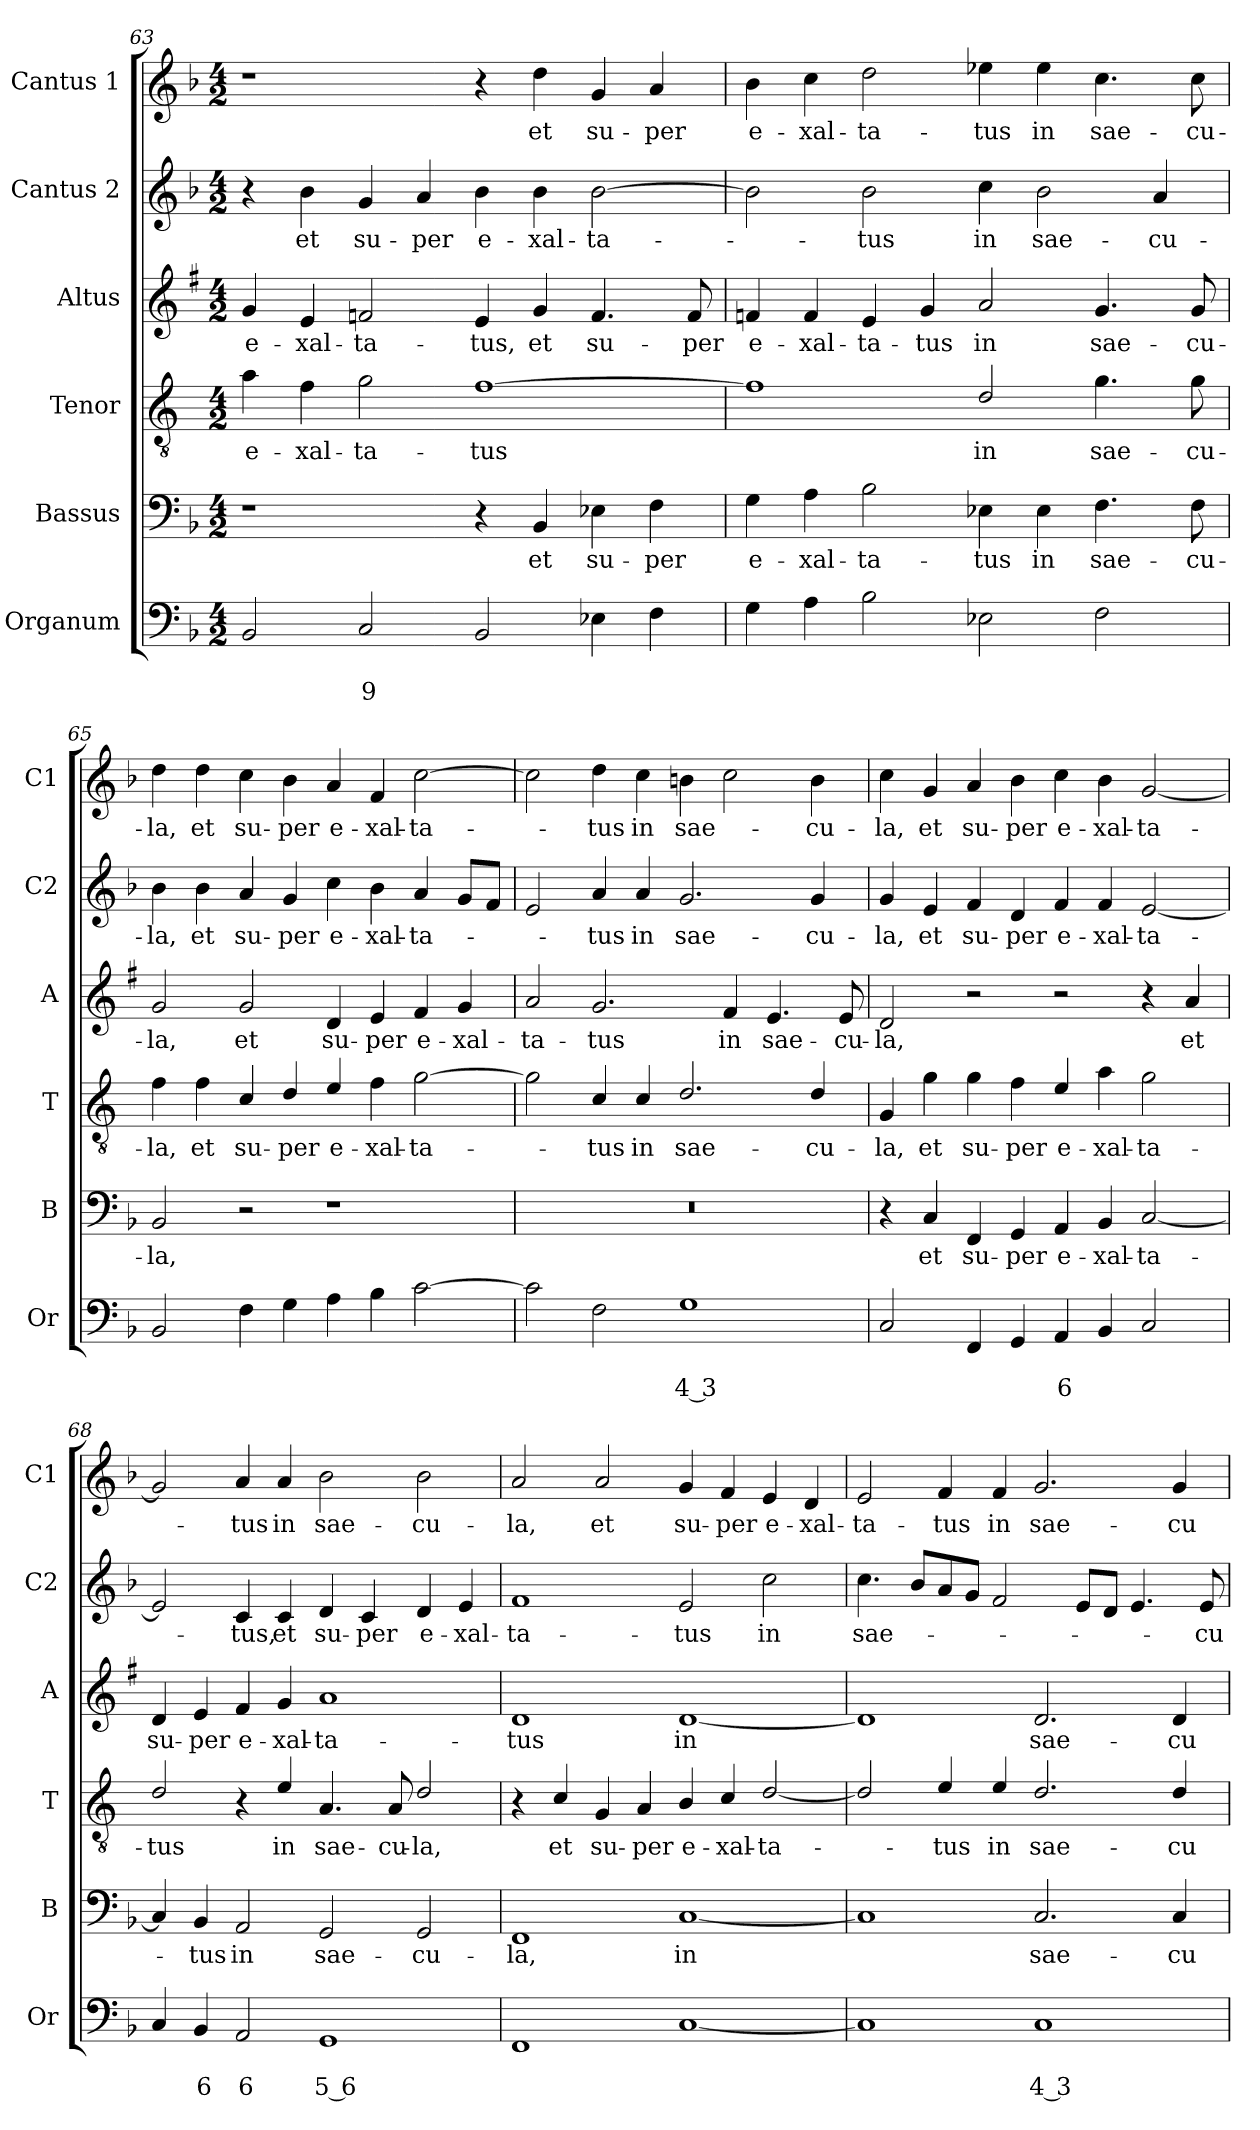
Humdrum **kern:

**kern	**text	**text	**kern	**text	**kern	**text	**kern	**text	**kern	**text	**kern	**text
*part6	*part6	*part6	*part5	*part5	*part4	*part4	*part3	*part3	*part2	*part2	*part1	*part1
*staff6	*staff6	*staff6	*staff5	*staff5	*staff4	*staff4	*staff3	*staff3	*staff2	*staff2	*staff1	*staff1
*I"Organum	*	*	*I"Bassus	*	*I"Tenor	*	*I"Altus	*	*I"Cantus 2	*	*I"Cantus 1	*
*I'Or	*	*	*I'B	*	*I'T	*	*I'A	*	*I'C2	*	*I'C1	*
!!LO:LB:g=z
*clefF4	*	*	*clefF4	*	*clefGv2	*	*clefG2	*	*clefG2	*	*clefG2	*
*	*	*	*	*	*ITrd4c7	*	*ITrd1c2	*	*	*	*	*
*k[b-]	*	*	*k[b-]	*	*k[b-]	*	*k[b-]	*	*k[b-]	*	*k[b-]	*
*F:	*	*	*F:	*	*F:	*	*F:	*	*F:	*	*F:	*
*M4/2	*	*	*M4/2	*	*M4/2	*	*M4/2	*	*M4/2	*	*M4/2	*
=63	=63	=63	=63	=63	=63	=63	=63	=63	=63	=63	=63	=63
!	!	!	!	!	!	!LO:LY:b	!	!LO:LY:b	!	!	!	!
2BB-/	.	.	1r	.	4d\	e-	4f/	e-	4r	.	1r	.
!	!	!	!	!	!	!LO:LY:b	!	!LO:LY:b	!	!LO:LY:b	!	!
.	.	.	.	.	4B-\	-xal-	4d/	-xal-	4b-\	et	.	.
!	!	!LO:LY:b	!	!	!	!LO:LY:b	!	!LO:LY:b	!	!LO:LY:b	!	!
2C/	.	9	.	.	2c\	-ta-	2e-X/	-ta-	4g/	su-	.	.
!	!	!	!	!	!	!	!	!	!	!LO:LY:b	!	!
.	.	.	.	.	.	.	.	.	4a/	-per	.	.
!	!	!	!	!	!	!LO:LY:b	!	!LO:LY:b	!	!LO:LY:b	!	!
2BB-/	.	.	4r	.	[1B-	-tus	4d/	-tus,	4b-\	e-	4r	.
!	!	!	!	!LO:LY:b	!	!	!	!LO:LY:b	!	!LO:LY:b	!	!LO:LY:b
.	.	.	4BB-/	et	.	.	4f/	et	4b-\	-xal-	4dd\	et
!	!	!	!	!LO:LY:b	!	!	!	!LO:LY:b	!	!LO:LY:b	!	!LO:LY:b
4E-X\	.	.	4E-X\	su-	.	.	4.e-/	su-	[2b-\	-ta-	4g/	su-
!	!	!	!	!LO:LY:b	!	!	!	!	!	!	!	!LO:LY:b
4F\	.	.	4F\	-per	.	.	.	.	.	.	4a/	-per
!	!	!	!	!	!	!	!	!LO:LY:b	!	!	!	!
.	.	.	.	.	.	.	8e-/	-per	.	.	.	.
=64	=64	=64	=64	=64	=64	=64	=64	=64	=64	=64	=64	=64
!	!	!	!	!LO:LY:b	!	!	!	!LO:LY:b	!	!	!	!LO:LY:b
4G\	.	.	4G\	e-	1B-]	.	4e-X/	e-	2b-\]	.	4b-\	e-
!	!	!	!	!LO:LY:b	!	!	!	!LO:LY:b	!	!	!	!LO:LY:b
4A\	.	.	4A\	-xal-	.	.	4e-/	-xal-	.	.	4cc\	-xal-
!	!	!	!	!LO:LY:b	!	!	!	!LO:LY:b	!	!LO:LY:b	!	!LO:LY:b
2B-\	.	.	2B-\	-ta-	.	.	4d/	-ta-	2b-\	-tus	2dd\	-ta-
!	!	!	!	!	!	!	!	!LO:LY:b	!	!	!	!
.	.	.	.	.	.	.	4f/	-tus	.	.	.	.
!	!	!	!	!LO:LY:b	!	!LO:LY:b	!	!LO:LY:b	!	!LO:LY:b	!	!LO:LY:b
2E-X\	.	.	4E-X\	-tus	2G/	in	2g/	in	4cc\	in	4ee-X\	-tus
!	!	!	!	!LO:LY:b	!	!	!	!	!	!LO:LY:b	!	!LO:LY:b
.	.	.	4E-\	in	.	.	.	.	2b-\	sae-	4ee-\	in
!	!	!	!	!LO:LY:b	!	!LO:LY:b	!	!LO:LY:b	!	!	!	!LO:LY:b
2F\	.	.	4.F\	sae-	4.c\	sae-	4.f/	sae-	.	.	4.cc\	sae-
!	!	!	!	!	!	!	!	!	!	!LO:LY:b	!	!
.	.	.	.	.	.	.	.	.	4a/	-cu-	.	.
!	!	!	!	!LO:LY:b	!	!LO:LY:b	!	!LO:LY:b	!	!	!	!LO:LY:b
.	.	.	8F\	-cu-	8c\	-cu-	8f/	-cu-	.	.	8cc\	-cu-
=65	=65	=65	=65	=65	=65	=65	=65	=65	=65	=65	=65	=65
!	!	!	!	!LO:LY:b	!	!LO:LY:b	!	!LO:LY:b	!	!LO:LY:b	!	!LO:LY:b
2BB-/	.	.	2BB-/	-la,	4B-\	-la,	2f/	-la,	4b-\	-la,	4dd\	-la,
!	!	!	!	!	!	!LO:LY:b	!	!	!	!LO:LY:b	!	!LO:LY:b
.	.	.	.	.	4B-\	et	.	.	4b-\	et	4dd\	et
!	!	!	!	!	!	!LO:LY:b	!	!LO:LY:b	!	!LO:LY:b	!	!LO:LY:b
4F\	.	.	2r	.	4F/	su-	2f/	et	4a/	su-	4cc\	su-
!	!	!	!	!	!	!LO:LY:b	!	!	!	!LO:LY:b	!	!LO:LY:b
4G\	.	.	.	.	4G/	-per	.	.	4g/	-per	4b-\	-per
!	!	!	!	!	!	!LO:LY:b	!	!LO:LY:b	!	!LO:LY:b	!	!LO:LY:b
4A\	.	.	1r	.	4A/	e-	4c/	su-	4cc\	e-	4a/	e-
!	!	!	!	!	!	!LO:LY:b	!	!LO:LY:b	!	!LO:LY:b	!	!LO:LY:b
4B-\	.	.	.	.	4B-\	-xal-	4d/	-per	4b-\	-xal-	4f/	-xal-
!	!	!	!	!	!	!LO:LY:b	!	!LO:LY:b	!	!LO:LY:b	!	!LO:LY:b
[2c\	.	.	.	.	[2c\	-ta-	4e/	e-	4a/	-ta-	[2cc\	-ta-
!	!	!	!	!	!	!	!	!LO:LY:b	!	!	!	!
.	.	.	.	.	.	.	4f/	-xal-	8g/L	.	.	.
.	.	.	.	.	.	.	.	.	8f/J	.	.	.
=66	=66	=66	=66	=66	=66	=66	=66	=66	=66	=66	=66	=66
!	!	!	!	!	!	!	!	!LO:LY:b	!	!	!	!
2c\]	.	.	0r	.	2c\]	.	2g/	-ta-	2e/	.	2cc\]	.
!	!	!	!	!	!	!LO:LY:b	!	!LO:LY:b	!	!LO:LY:b	!	!LO:LY:b
2F\	.	.	.	.	4F/	-tus	2.f/	-tus	4a/	-tus	4dd\	-tus
!	!	!	!	!	!	!LO:LY:b	!	!	!	!LO:LY:b	!	!LO:LY:b
.	.	.	.	.	4F/	in	.	.	4a/	in	4cc\	in
!	!	!LO:LY:b	!	!	!	!LO:LY:b	!	!	!	!LO:LY:b	!	!LO:LY:b
1G	.	4 3	.	.	2.G/	sae-	.	.	2.g/	sae-	4bn\	sae-
!	!	!	!	!	!	!	!	!LO:LY:b	!	!	!	!
.	.	.	.	.	.	.	4e/	in	.	.	2cc\	.
!	!	!	!	!	!	!	!	!LO:LY:b	!	!	!	!
.	.	.	.	.	.	.	4.d/	sae-	.	.	.	.
!	!	!	!	!	!	!LO:LY:b	!	!	!	!LO:LY:b	!	!LO:LY:b
.	.	.	.	.	4G/	-cu-	.	.	4g/	-cu-	4b\	-cu-
!	!	!	!	!	!	!	!	!LO:LY:b	!	!	!	!
.	.	.	.	.	.	.	8d/	-cu-	.	.	.	.
!!LO:LB:g=z
=67	=67	=67	=67	=67	=67	=67	=67	=67	=67	=67	=67	=67
!	!	!	!	!	!	!LO:LY:b	!	!LO:LY:b	!	!LO:LY:b	!	!LO:LY:b
2C/	.	.	4r	.	4C/	-la,	2c/	-la,	4g/	-la,	4cc\	-la,
!	!	!	!	!LO:LY:b	!	!LO:LY:b	!	!	!	!LO:LY:b	!	!LO:LY:b
.	.	.	4C/	et	4c\	et	.	.	4e/	et	4g/	et
!	!	!	!	!LO:LY:b	!	!LO:LY:b	!	!	!	!LO:LY:b	!	!LO:LY:b
4FF/	.	.	4FF/	su-	4c\	su-	2r	.	4f/	su-	4a/	su-
!	!	!	!	!LO:LY:b	!	!LO:LY:b	!	!	!	!LO:LY:b	!	!LO:LY:b
4GG/	.	.	4GG/	-per	4B-\	-per	.	.	4d/	-per	4b-\	-per
!	!	!LO:LY:b	!	!LO:LY:b	!	!LO:LY:b	!	!	!	!LO:LY:b	!	!LO:LY:b
4AA/	.	6	4AA/	e-	4A/	e-	2r	.	4f/	e-	4cc\	e-
!	!	!	!	!LO:LY:b	!	!LO:LY:b	!	!	!	!LO:LY:b	!	!LO:LY:b
4BB-/	.	.	4BB-/	-xal-	4d\	-xal-	.	.	4f/	-xal-	4b-\	-xal-
!	!	!	!	!LO:LY:b	!	!LO:LY:b	!	!	!	!LO:LY:b	!	!LO:LY:b
2C/	.	.	[2C/	-ta-	2c\	-ta-	4r	.	[2e/	-ta-	[2g/	-ta-
!	!	!	!	!	!	!	!	!LO:LY:b	!	!	!	!
.	.	.	.	.	.	.	4g/	et	.	.	.	.
=68	=68	=68	=68	=68	=68	=68	=68	=68	=68	=68	=68	=68
!	!	!	!	!	!	!LO:LY:b	!	!LO:LY:b	!	!	!	!
4C/	.	.	4C/]	.	2G/	-tus	4c/	su-	2e/]	.	2g/]	.
!	!	!LO:LY:b	!	!LO:LY:b	!	!	!	!LO:LY:b	!	!	!	!
4BB-/	.	6	4BB-/	-tus	.	.	4d/	-per	.	.	.	.
!	!	!LO:LY:b	!	!LO:LY:b	!	!	!	!LO:LY:b	!	!LO:LY:b	!	!LO:LY:b
2AA/	.	6	2AA/	in	4r	.	4e/	e-	4c/	-tus,	4a/	-tus
!	!	!	!	!	!	!LO:LY:b	!	!LO:LY:b	!	!LO:LY:b	!	!LO:LY:b
.	.	.	.	.	4A/	in	4f/	-xal-	4c/	et	4a/	in
!	!	!LO:LY:b	!	!LO:LY:b	!	!LO:LY:b	!	!LO:LY:b	!	!LO:LY:b	!	!LO:LY:b
1GG	.	5 6	2GG/	sae-	4.D/	sae-	1g	-ta-	4d/	su-	2b-\	sae-
!	!	!	!	!	!	!	!	!	!	!LO:LY:b	!	!
.	.	.	.	.	.	.	.	.	4c/	-per	.	.
!	!	!	!	!	!	!LO:LY:b	!	!	!	!	!	!
.	.	.	.	.	8D/	-cu-	.	.	.	.	.	.
!	!	!	!	!LO:LY:b	!	!LO:LY:b	!	!	!	!LO:LY:b	!	!LO:LY:b
.	.	.	2GG/	-cu-	2G/	-la,	.	.	4d/	e-	2b-\	-cu-
!	!	!	!	!	!	!	!	!	!	!LO:LY:b	!	!
.	.	.	.	.	.	.	.	.	4e/	-xal-	.	.
=69	=69	=69	=69	=69	=69	=69	=69	=69	=69	=69	=69	=69
!	!	!	!	!LO:LY:b	!	!	!	!LO:LY:b	!	!LO:LY:b	!	!LO:LY:b
1FF	.	.	1FF	-la,	4r	.	1c	-tus	1f	-ta-	2a/	-la,
!	!	!	!	!	!	!LO:LY:b	!	!	!	!	!	!
.	.	.	.	.	4F/	et	.	.	.	.	.	.
!	!	!	!	!	!	!LO:LY:b	!	!	!	!	!	!LO:LY:b
.	.	.	.	.	4C/	su-	.	.	.	.	2a/	et
!	!	!	!	!	!	!LO:LY:b	!	!	!	!	!	!
.	.	.	.	.	4D/	-per	.	.	.	.	.	.
!	!	!	!	!LO:LY:b	!	!LO:LY:b	!	!LO:LY:b	!	!LO:LY:b	!	!LO:LY:b
[1C	.	.	[1C	in	4E/	e-	[1c	in	2e/	-tus	4g/	su-
!	!	!	!	!	!	!LO:LY:b	!	!	!	!	!	!LO:LY:b
.	.	.	.	.	4F/	-xal-	.	.	.	.	4f/	-per
!	!	!	!	!	!	!LO:LY:b	!	!	!	!LO:LY:b	!	!LO:LY:b
.	.	.	.	.	[2G/	-ta-	.	.	2cc\	in	4e/	e-
!	!	!	!	!	!	!	!	!	!	!	!	!LO:LY:b
.	.	.	.	.	.	.	.	.	.	.	4d/	-xal-
=70	=70	=70	=70	=70	=70	=70	=70	=70	=70	=70	=70	=70
!	!	!	!	!	!	!	!	!	!	!LO:LY:b	!	!LO:LY:b
1C]	.	.	1C]	.	2G/]	.	1c]	.	4.cc\	sae-	2e/	-ta-
.	.	.	.	.	.	.	.	.	8b-/L	.	.	.
!	!	!	!	!	!	!LO:LY:b	!	!	!	!	!	!LO:LY:b
.	.	.	.	.	4A/	-tus	.	.	8a/	.	4f/	-tus
.	.	.	.	.	.	.	.	.	8g/J	.	.	.
!	!	!	!	!	!	!LO:LY:b	!	!	!	!	!	!LO:LY:b
.	.	.	.	.	4A/	in	.	.	2f/	.	4f/	in
!	!	!LO:LY:b	!	!LO:LY:b	!	!LO:LY:b	!	!LO:LY:b	!	!	!	!LO:LY:b
1C	.	4 3	2.C/	sae-	2.G/	sae-	2.c/	sae-	.	.	2.g/	sae-
.	.	.	.	.	.	.	.	.	8e/L	.	.	.
.	.	.	.	.	.	.	.	.	8d/J	.	.	.
.	.	.	.	.	.	.	.	.	4.e/	.	.	.
!	!	!	!	!LO:LY:b	!	!LO:LY:b	!	!LO:LY:b	!	!	!	!LO:LY:b
.	.	.	4C/	-cu-	4G/	-cu-	4c/	-cu-	.	.	4g/	-cu-
!	!	!	!	!	!	!	!	!	!	!LO:LY:b	!	!
.	.	.	.	.	.	.	.	.	8e/	-cu-	.	.
=	=	=	=	=	=	=	=	=	=	=	=	=
*-	*-	*-	*-	*-	*-	*-	*-	*-	*-	*-	*-	*-
